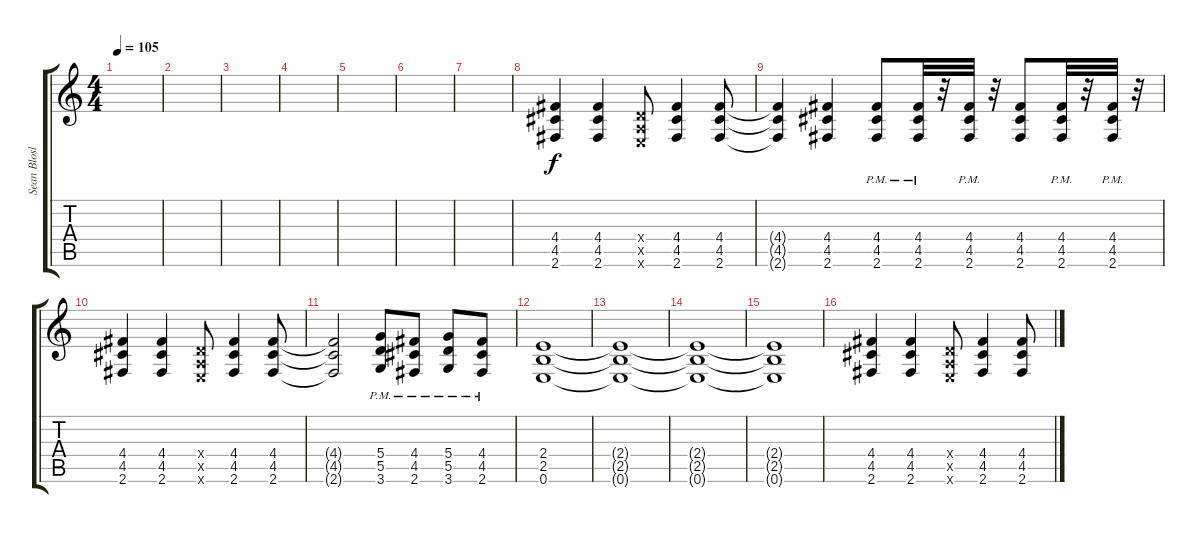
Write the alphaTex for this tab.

\track ("Sean Blosl" "Sean Blosl") {instrument distortionguitar}
\staff {score tabs}
\tuning (E4 B3 G3 D3 A2 E2) {hide}
\ts (4 4)
\tempo 105
\clef g2
\ks c
|
|
|
|
|
|
|
(4.4 4.5 2.6).4 (4.4 4.5 2.6).4 (0.4{x} 0.5{x} 0.6{x}).8 (4.4 4.5 2.6).4 (4.4 4.5 2.6).8 |
(4.4{t} 4.5{t} 2.6{t}).4 (4.4 4.5 2.6).4 (4.4{pm} 4.5{pm} 2.6{pm}).8 (4.4{pm} 4.5{pm} 2.6{pm}).32 r.32 (4.4{pm} 4.5{pm} 2.6{pm}).32 r.32 (4.4 4.5 2.6).8 (4.4{pm} 4.5{pm} 2.6{pm}).32 r.32 (4.4{pm} 4.5{pm} 2.6{pm}).32 r.32 |
(4.4 4.5 2.6).4 (4.4 4.5 2.6).4 (0.4{x} 0.5{x} 0.6{x}).8 (4.4 4.5 2.6).4 (4.4 4.5 2.6).8 |
(4.4{t} 4.5{t} 2.6{t}).2 (5.4{pm} 5.5{pm} 3.6{pm}).8 (4.4{pm} 4.5{pm} 2.6{pm}).8 (5.4{pm} 5.5{pm} 3.6{pm}).8 (4.4{pm} 4.5{pm} 2.6{pm}).8 |
(2.4 2.5 0.6).1{volume 4} |
(2.4{t} 2.5{t} 0.6{t}).1 |
(2.4{t} 2.5{t} 0.6{t}).1 |
(2.4{t} 2.5{t} 0.6{t}).1 |
(4.4 4.5 2.6).4{volume 10} (4.4 4.5 2.6).4 (0.4{x} 0.5{x} 0.6{x}).8 (4.4 4.5 2.6).4 (4.4 4.5 2.6).8
